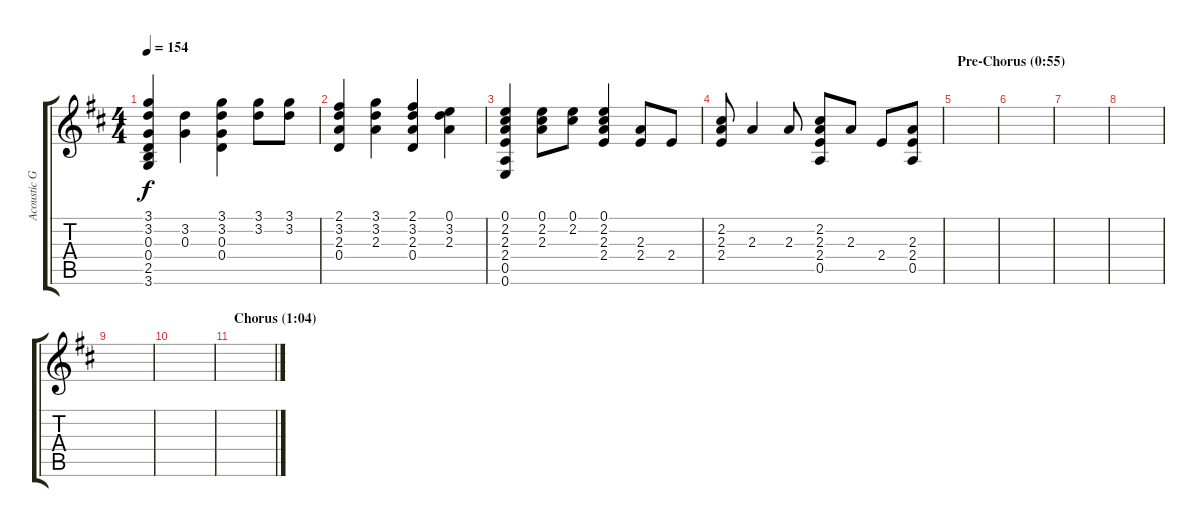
\track ("Acoustic Guitar 1" "Acoustic G") {instrument acousticguitarsteel}
\staff {score tabs}
\tuning (E4 B3 G3 D3 A2 E2) {hide}
\ts (4 4)
\tempo 154
\clef g2
\ks d
(3.1 3.2 0.3 0.4 2.5 3.6).4{dy f} (3.2 0.3).4 (3.1 3.2 0.3 0.4).4 (3.1 3.2).8 (3.1 3.2).8 |
(2.1 3.2 2.3 0.4).4 (3.1 3.2 2.3).4 (2.1 3.2 2.3 0.4).4 (0.1 3.2 2.3).4 |
(0.1 2.2 2.3 2.4 0.5 0.6).4 (0.1 2.2 2.3).8 (0.1 2.2).8 (0.1 2.2 2.3 2.4).4 (2.3 2.4).8 2.4.8 |
(2.2 2.3 2.4).8 2.3.4 2.3.8 (2.2 2.3 2.4 0.5).8 2.3.8 2.4.8 (2.3 2.4 0.5).8 |
\section ("" "Pre-Chorus (0:55)")
|
|
|
|
|
|
\section ("" "Chorus (1:04)")
